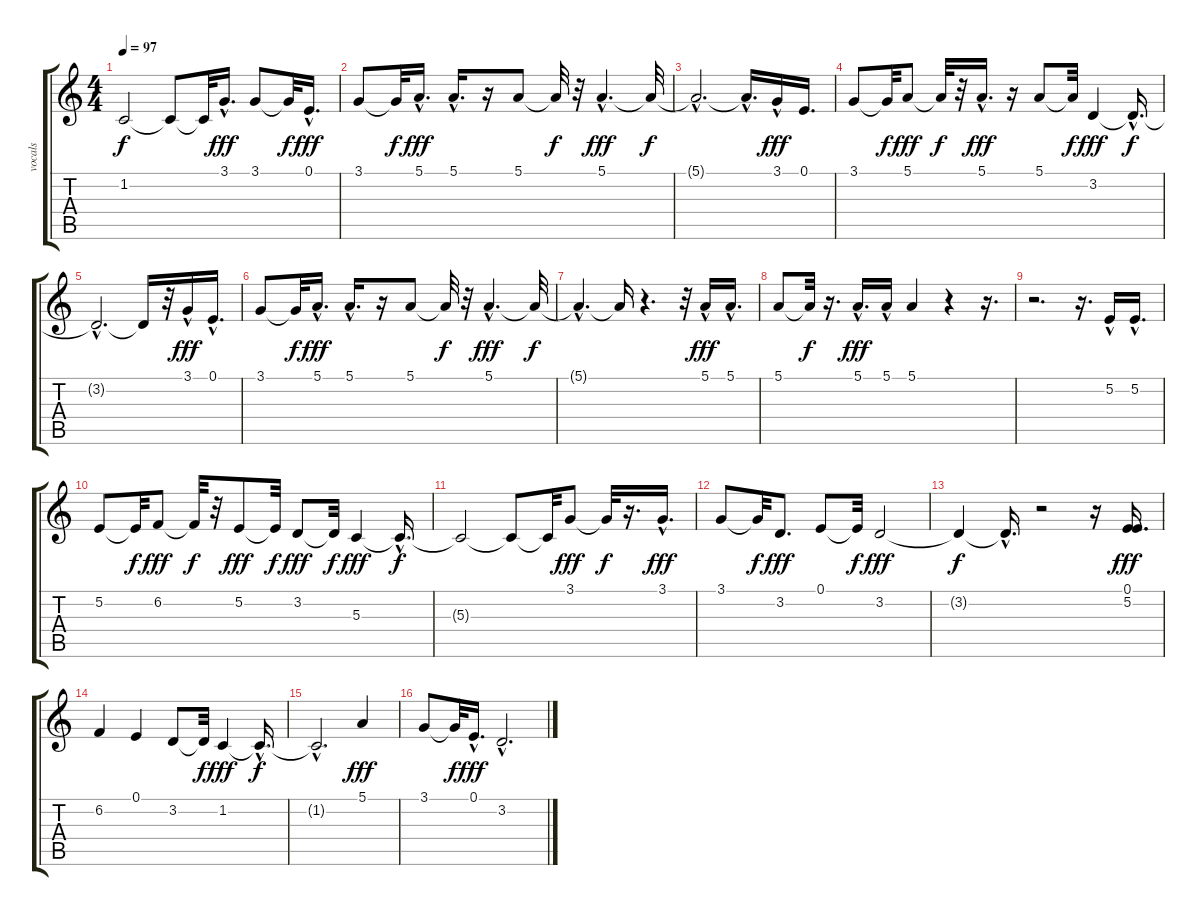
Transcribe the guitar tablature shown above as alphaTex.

\track ("vocals" "vocals") {instrument acousticgrandpiano}
\staff {score tabs}
\tuning (E4 B3 G3 D3 A2 E2) {hide}
\ts (4 4)
\tempo 97
\clef g2
\ks c
1.2{t}.2{dy f} 1.2{t}.8 1.2{t}.32 3.1{hac}.16{d dy fff} 3.1.8 3.1{t}.32{dy f} 0.1{hac}.16{d dy fff} |
3.1.8 3.1{t}.32{dy f} 5.1{hac}.16{d dy fff} 5.1{hac}.16{d} r.16 5.1.8 5.1{t}.32{dy f} r.32 5.1{hac}.4{d dy fff} 5.1{t}.32{dy f} |
5.1{hac t}.2{d} 5.1{hac t}.16{d} 3.1{hac}.16{dy fff} 0.1.16{d} |
3.1.8 3.1{t}.32{dy f} 5.1.8{dy fff} 5.1{t}.32{dy f} r.32 5.1{hac}.16{d dy fff} r.16 5.1.8 5.1{t}.32{dy f} 3.2.4{dy fff} 3.2{hac t}.16{d dy f} |
3.2{hac t}.2{d} 3.2{t}.16 r.32 3.1{hac}.16{dy fff} 0.1{hac}.16{d} |
3.1.8 3.1{t}.32{dy f} 5.1{hac}.16{d dy fff} 5.1{hac}.16{d} r.16 5.1.8 5.1{t}.32{dy f} r.32 5.1{hac}.4{d dy fff} 5.1{t}.32{dy f} |
5.1{hac t}.4{d} 5.1{t}.16 r.4{d} r.32 5.1{hac}.16{dy fff} 5.1{hac}.16{d} |
5.1.8 5.1{t}.32{dy f} r.16{d} 5.1{hac}.16{d dy fff} 5.1{hac}.16 5.1.4 r.4 r.16{d} |
r.2{d} r.16{d} 5.2{hac}.16 5.2{hac}.16{d} |
5.2.8 5.2{t}.32{dy f} 6.2.8{dy fff} 6.2{t}.32{dy f} r.32 5.2.8{dy fff} 5.2{t}.32{dy f} 3.2.8{dy fff} 3.2{t}.32{dy f} 5.3.4{dy fff} 5.3{hac t}.16{d dy f} |
5.3{t}.2 5.3{t}.8 5.3{t}.32 3.1.8{dy fff} 3.1{t}.32{dy f} r.16{d} 3.1{hac}.16{d dy fff} |
3.1.8 3.1{t}.32{dy f} 3.2.8{d dy fff} 0.1.8 0.1{t}.32{dy f} 3.2.2{dy fff} |
3.2{t}.4{dy f} 3.2{hac t}.16{d} r.2 r.16 (0.1 5.2).16{d dy fff} |
6.2.4 0.1.4 3.2.8 3.2{t}.32{dy f} 1.2.4{dy fff} 1.2{hac t}.16{d dy f} |
1.2{hac t}.2{d} 5.1.4{dy fff} |
3.1.8 3.1{t}.32{dy f} 0.1{hac}.16{d dy fff} 3.2{hac}.2{d}
